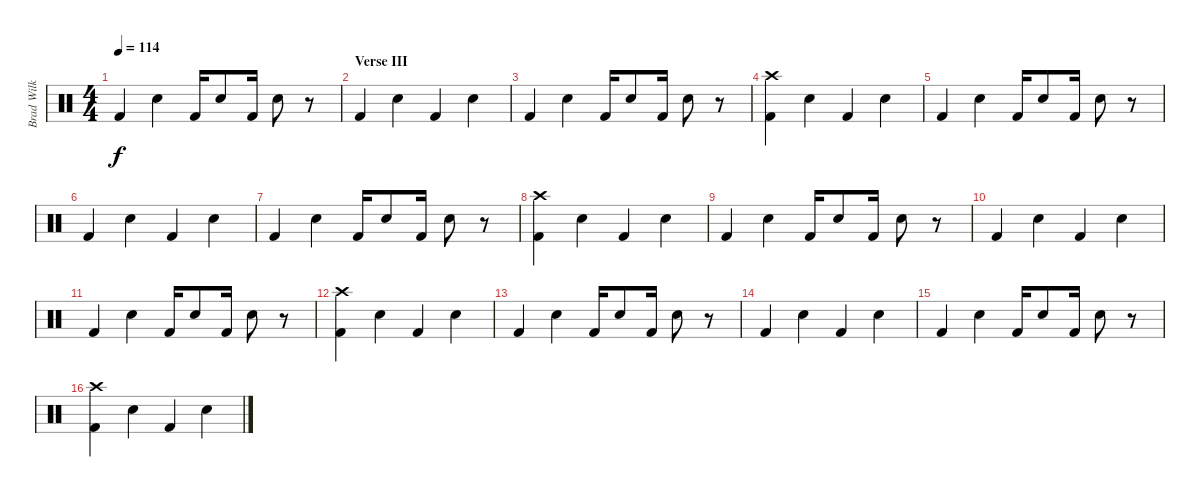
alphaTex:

\track ("Brad Wilk - drums" "Brad Wilk ") {instrument percussion}
\staff {score}
\articulation defaults
\ts (4 4)
\tempo 114
\clef neutral
\ks c "Kick (hit) 2".4{dy f} "Electric Snare (hit)".4 "Kick (hit) 2".16 "Electric Snare (hit)".8 "Kick (hit) 2".16 "Electric Snare (hit)".8
r.8 |
\section ("" "Verse III")
"Kick (hit) 2".4 "Electric Snare (hit)".4 "Kick (hit) 2".4 "Electric Snare (hit)".4 |
"Kick (hit) 2".4 "Electric Snare (hit)".4 "Kick (hit) 2".16 "Electric Snare (hit)".8 "Kick (hit) 2".16 "Electric Snare (hit)".8 r.8 |
("Crash high (hit)" "Kick (hit) 2").4 "Electric Snare (hit)".4 "Kick (hit) 2".4 "Electric Snare (hit)".4 |
"Kick (hit) 2".4 "Electric Snare (hit)".4 "Kick (hit) 2".16 "Electric Snare (hit)".8 "Kick (hit) 2".16 "Electric Snare (hit)".8 r.8 |
"Kick (hit) 2".4 "Electric Snare (hit)".4 "Kick (hit) 2".4 "Electric Snare (hit)".4 |
"Kick (hit) 2".4 "Electric Snare (hit)".4 "Kick (hit) 2".16 "Electric Snare (hit)".8 "Kick (hit) 2".16 "Electric Snare (hit)".8 r.8 |
("Crash high (hit)" "Kick (hit) 2").4 "Electric Snare (hit)".4 "Kick (hit) 2".4 "Electric Snare (hit)".4 |
"Kick (hit) 2".4 "Electric Snare (hit)".4 "Kick (hit) 2".16 "Electric Snare (hit)".8 "Kick (hit) 2".16 "Electric Snare (hit)".8 r.8 |
"Kick (hit) 2".4 "Electric Snare (hit)".4 "Kick (hit) 2".4 "Electric Snare (hit)".4 |
"Kick (hit) 2".4 "Electric Snare (hit)".4 "Kick (hit) 2".16 "Electric Snare (hit)".8 "Kick (hit) 2".16 "Electric Snare (hit)".8 r.8 |
("Crash high (hit)" "Kick (hit) 2").4 "Electric Snare (hit)".4 "Kick (hit) 2".4 "Electric Snare (hit)".4 |
"Kick (hit) 2".4 "Electric Snare (hit)".4 "Kick (hit) 2".16 "Electric Snare (hit)".8 "Kick (hit) 2".16 "Electric Snare (hit)".8 r.8 |
"Kick (hit) 2".4 "Electric Snare (hit)".4 "Kick (hit) 2".4 "Electric Snare (hit)".4 |
"Kick (hit) 2".4 "Electric Snare (hit)".4 "Kick (hit) 2".16 "Electric Snare (hit)".8 "Kick (hit) 2".16 "Electric Snare (hit)".8 r.8 |
("Crash high (hit)" "Kick (hit) 2").4 "Electric Snare (hit)".4 "Kick (hit) 2".4 "Electric Snare (hit)".4
